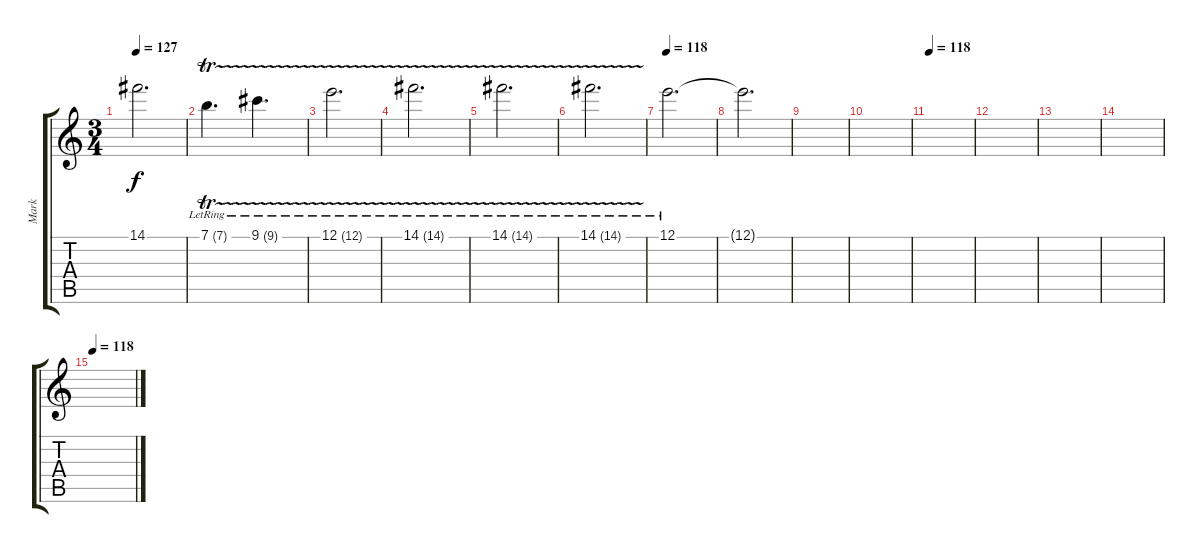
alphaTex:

\track ("Mark" "Mark") {instrument acousticguitarsteel}
\staff {score tabs}
\tuning (E4 B3 G3 D3 A2 E2) {hide}
\ts (3 4)
\tempo 127
\clef g2
\ks c
14.1{t}.2{d dy f} |
7.1{tr (7 32) lr}.4{d} 9.1{tr (9 32) lr}.4{d} |
12.1{tr (12 32) lr}.2{d} |
14.1{tr (14 32) lr}.2{d} |
14.1{tr (14 32) lr}.2{d} |
14.1{tr (14 32) lr}.2{d} |
\tempo 118
12.1{lr}.2{d} |
12.1{t}.2{d} |
|
|
\tempo 118
|
|
|
|
\tempo 118
